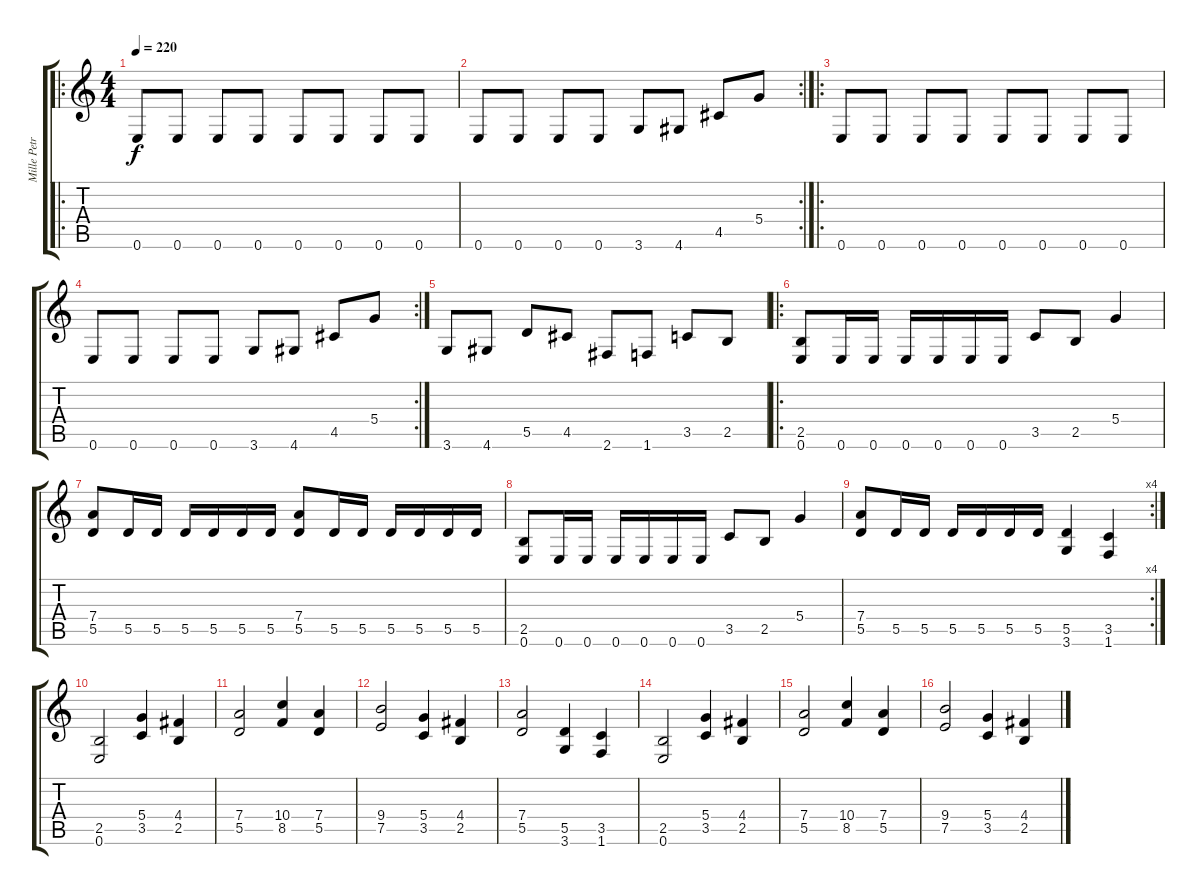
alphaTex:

\track ("Mille Petrozza" "Mille Petr") {instrument distortionguitar}
\staff {score tabs}
\tuning (E4 B3 G3 D3 A2 E2) {hide}
\ro
\ts (4 4)
\tempo 220
\clef g2
\ks c
0.6.8{dy f} 0.6.8 0.6.8 0.6.8 0.6.8 0.6.8 0.6.8 0.6.8 |
\rc 2
0.6.8 0.6.8 0.6.8 0.6.8 3.6.8 4.6.8 4.5.8 5.4.8 |
\ro
0.6.8 0.6.8 0.6.8 0.6.8 0.6.8 0.6.8 0.6.8 0.6.8 |
\rc 2
0.6.8 0.6.8 0.6.8 0.6.8 3.6.8 4.6.8 4.5.8 5.4.8 |
3.6.8 4.6.8 5.5.8 4.5.8 2.6.8 1.6.8 3.5.8 2.5.8 |
\ro
(2.5 0.6).8 0.6.16 0.6.16 0.6.16 0.6.16 0.6.16 0.6.16 3.5.8 2.5.8 5.4.4 |
(7.4 5.5).8 5.5.16 5.5.16 5.5.16 5.5.16 5.5.16 5.5.16 (7.4 5.5).8 5.5.16 5.5.16 5.5.16 5.5.16 5.5.16 5.5.16 |
(2.5 0.6).8 0.6.16 0.6.16 0.6.16 0.6.16 0.6.16 0.6.16 3.5.8 2.5.8 5.4.4 |
\rc 4
(7.4 5.5).8 5.5.16 5.5.16 5.5.16 5.5.16 5.5.16 5.5.16 (5.5 3.6).4 (3.5 1.6).4 |
(2.5 0.6).2 (5.4 3.5).4 (4.4 2.5).4 |
(7.4 5.5).2 (10.4 8.5).4 (7.4 5.5).4 |
(9.4 7.5).2 (5.4 3.5).4 (4.4 2.5).4 |
(7.4 5.5).2 (5.5 3.6).4 (3.5 1.6).4 |
(2.5 0.6).2 (5.4 3.5).4 (4.4 2.5).4 |
(7.4 5.5).2 (10.4 8.5).4 (7.4 5.5).4 |
(9.4 7.5).2 (5.4 3.5).4 (4.4 2.5).4
